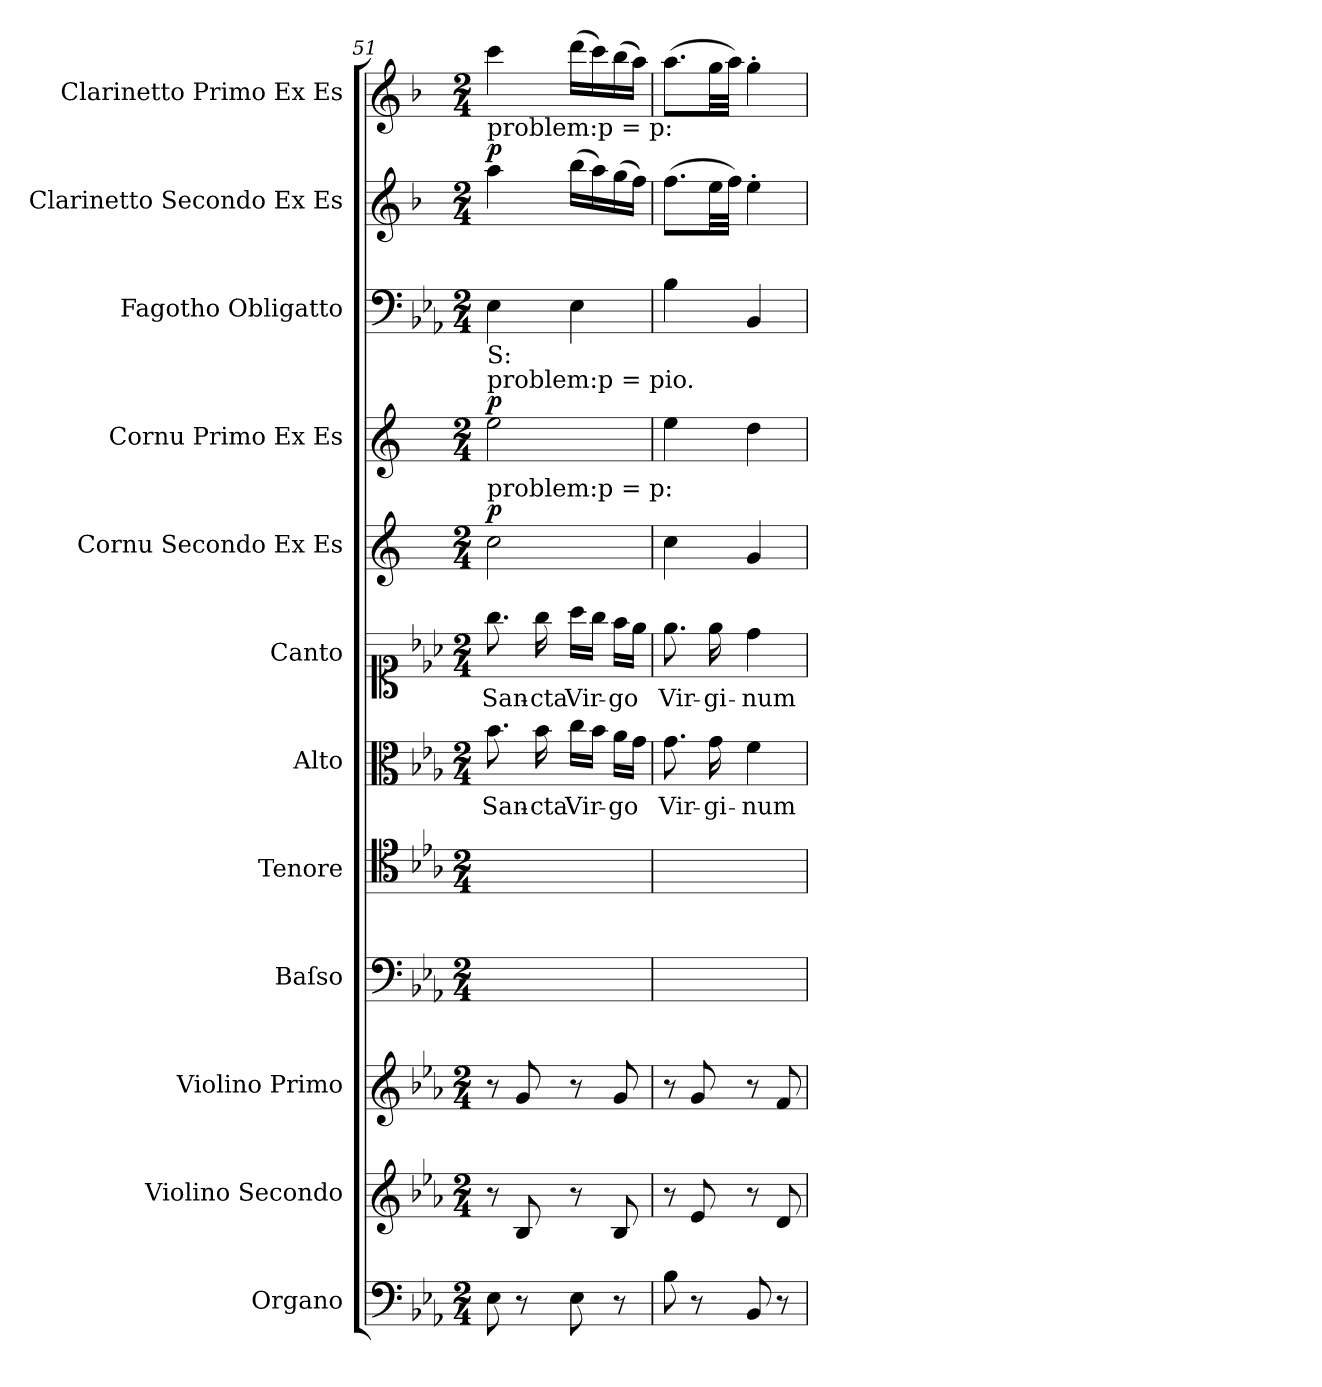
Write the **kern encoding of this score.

**kern	**kern	**kern	**kern	**kern	**kern	**text	**kern	**text	**kern	**dynam	**kern	**dynam	**kern	**kern	**dynam	**kern
*part12	*part11	*part10	*part9	*part8	*part7	*part7	*part6	*part6	*part5	*part5	*part4	*part4	*part3	*part2	*part2	*part1
*staff12	*staff11	*staff10	*staff9	*staff8	*staff7	*staff7	*staff6	*staff6	*staff5	*staff5	*staff4	*staff4	*staff3	*staff2	*staff2	*staff1
*I"Organo	*I"Violino Secondo	*I"Violino Primo	*I"Baſso	*I"Tenore	*I"Alto	*	*I"Canto	*	*I"Cornu Secondo Ex Es	*	*I"Cornu Primo Ex Es	*	*I"Fagotho Obligatto	*I"Clarinetto Secondo Ex Es	*	*I"Clarinetto Primo Ex Es
*I'Org	*	*I'Vno I	*I'B.	*I'T.	*I'A.	*	*I'C.	*	*	*	*I'Cor I	*	*I'Fag.	*	*	*I'Cor I
*clefF4	*clefG2	*clefG2	*clefF4	*clefC4	*clefC3	*	*clefC1	*	*clefG2	*	*clefG2	*	*clefF4	*clefG2	*	*clefG2
*	*	*	*	*	*	*	*	*	*ITrd5c9	*	*ITrd5c9	*	*	*ITrd1c2	*	*ITrd1c2
*k[b-e-a-]	*k[b-e-a-]	*k[b-e-a-]	*k[b-e-a-]	*k[b-e-a-]	*k[b-e-a-]	*	*k[b-e-a-]	*	*k[b-e-a-]	*	*k[b-e-a-]	*	*k[b-e-a-]	*k[b-e-a-]	*	*k[b-e-a-]
*c:	*c:	*c:	*c:	*c:	*c:	*	*c:	*	*c:	*	*c:	*	*c:	*c:	*	*c:
*M2/4	*M2/4	*M2/4	*M2/4	*M2/4	*M2/4	*	*M2/4	*	*M2/4	*	*M2/4	*	*M2/4	*M2/4	*	*M2/4
=51	=51	=51	=51	=51	=51	=51	=51	=51	=51	=51	=51	=51	=51	=51	=51	=51
!	!	!	!	!	!	!	!	!	!	!	!	!	!	!LO:TX:a:t=problem&colon;p = p&colon;	!	!
!	!	!	!	!	!	!	!	!	!	!	!LO:TX:a:t=problem&colon;p = pio.	!	!	!	!	!
!	!	!	!	!	!	!	!	!	!	!	!LO:TX:a:t=S&colon;	!	!	!	!	!
!	!	!	!	!	!	!	!	!	!LO:TX:a:t=problem&colon;p = p&colon;	!	!	!	!	!	!	!
!	!	!	!	!	!	!	!	!	!	!LO:DY:a	!	!LO:DY:a	!	!	!LO:DY:a	!
8E-\	8r	8r	2ryy	2ryy	8.b-\	San-	8.gg\	San-	2e-\	p	2g\	p	4E-\	4gg\	p	4bb-\
8r	8B-/	8g/	.	.	.	.	.	.	.	.	.	.	.	.	.	.
.	.	.	.	.	16b-\	-cta	16gg\	-cta	.	.	.	.	.	.	.	.
8E-\	8r	8r	.	.	16cc\LL	Vir-	16aa-\LL	Vir-	.	.	.	.	4E-\	(16aa-\LL	.	(16ccc\LL
.	.	.	.	.	16b-\JJ	.	16gg\JJ	.	.	.	.	.	.	16gg\)	.	16bb-\)
8r	8B-/	8g/	.	.	16a-\LL	-go	16ff\LL	-go	.	.	.	.	.	(16ff\	.	(16aa-\
.	.	.	.	.	16g\JJ	.	16ee-\JJ	.	.	.	.	.	.	16ee-\JJ)	.	16gg\JJ)
=52	=52	=52	=52	=52	=52	=52	=52	=52	=52	=52	=52	=52	=52	=52	=52	=52
8B-\	8r	8r	2ryy	2ryy	8.g\	Vir-	8.ee-\	Vir-	4e-\	.	4g\	.	4B-\	(8.ee-\L	.	(8.gg\L
8r	8e-/	8g/	.	.	.	.	.	.	.	.	.	.	.	.	.	.
.	.	.	.	.	16g\	-gi-	16ee-\	-gi-	.	.	.	.	.	32dd\LL	.	32ff\LL
.	.	.	.	.	.	.	.	.	.	.	.	.	.	32ee-\JJJ)	.	32gg\JJJ)
8BB-/	8r	8r	.	.	4f\	-num	4dd\	-num	4B-/	.	4f\	.	4BB-/	4dd'\	.	4ff'\
8r	8d/	8f/	.	.	.	.	.	.	.	.	.	.	.	.	.	.
=	=	=	=	=	=	=	=	=	=	=	=	=	=	=	=	=
*-	*-	*-	*-	*-	*-	*-	*-	*-	*-	*-	*-	*-	*-	*-	*-	*-
